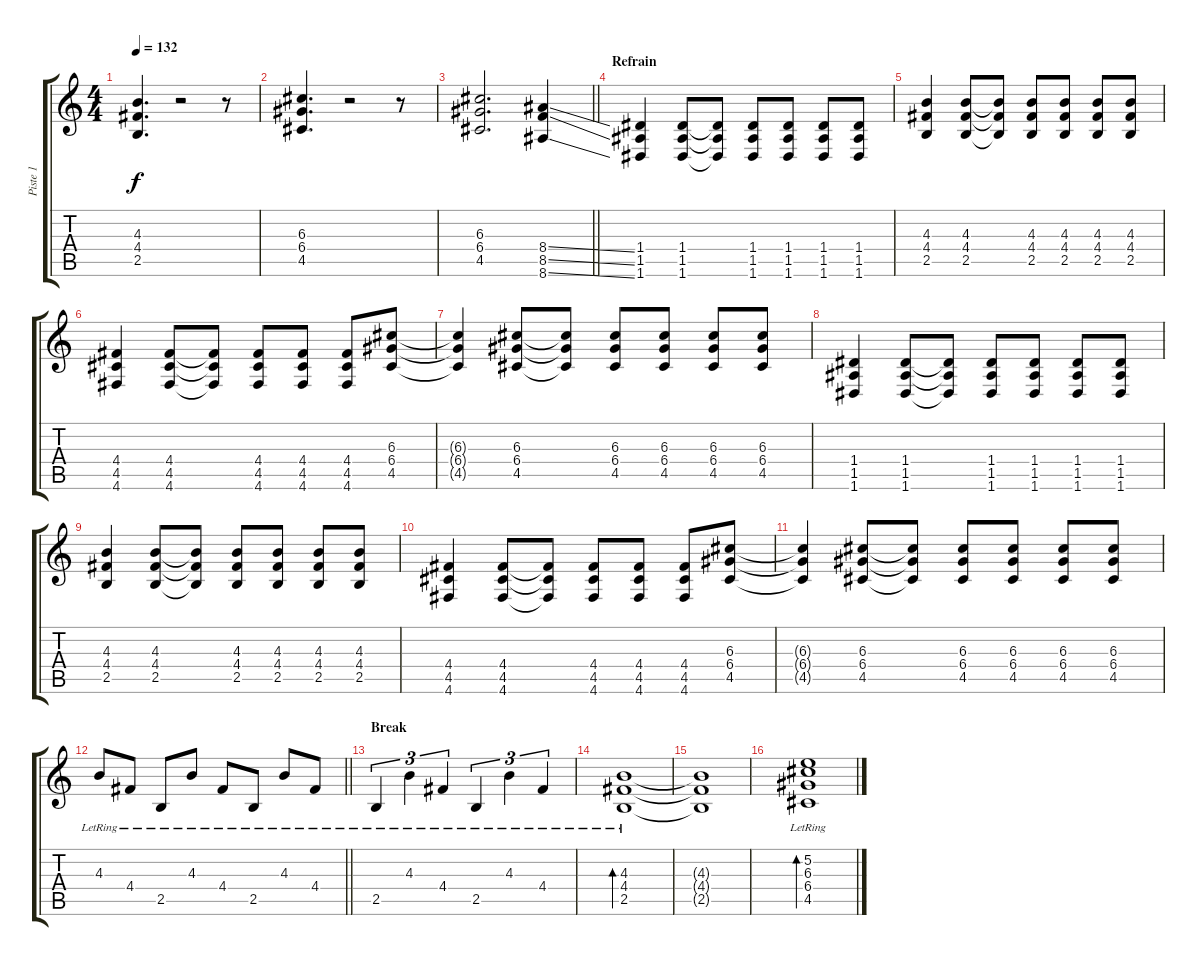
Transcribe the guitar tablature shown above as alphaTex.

\track ("Piste 1" "Piste 1") {instrument distortionguitar}
\staff {score tabs}
\tuning (E4 B3 G3 D3 A2 D2) {hide}
\ts (4 4)
\tempo 132
\clef g2
\ks c
(4.3 4.4 2.5).4{d dy f} r.2 r.8 |
(6.3 6.4 4.5).4{d} r.2 r.8 |
\barLineRight lightlight
(6.3 6.4 4.5).2{d} (8.4{ss} 8.5{ss} 8.6{ss}).4 |
\section ("" "Refrain")
(1.4 1.5 1.6).4 (1.4 1.5 1.6).8 (1.4{t} 1.5{t} 1.6{t}).8 (1.4 1.5 1.6).8 (1.4 1.5 1.6).8 (1.4 1.5 1.6).8 (1.4 1.5 1.6).8 |
(4.3 4.4 2.5).4 (4.3 4.4 2.5).8 (4.3{t} 4.4{t} 2.5{t}).8 (4.3 4.4 2.5).8 (4.3 4.4 2.5).8 (4.3 4.4 2.5).8 (4.3 4.4 2.5).8 |
(4.4 4.5 4.6).4 (4.4 4.5 4.6).8 (4.4{t} 4.5{t} 4.6{t}).8 (4.4 4.5 4.6).8 (4.4 4.5 4.6).8 (4.4 4.5 4.6).8 (6.3 6.4 4.5).8 |
(6.3{t} 6.4{t} 4.5{t}).4 (6.3 6.4 4.5).8 (6.3{t} 6.4{t} 4.5{t}).8 (6.3 6.4 4.5).8 (6.3 6.4 4.5).8 (6.3 6.4 4.5).8 (6.3 6.4 4.5).8 |
(1.4 1.5 1.6).4 (1.4 1.5 1.6).8 (1.4{t} 1.5{t} 1.6{t}).8 (1.4 1.5 1.6).8 (1.4 1.5 1.6).8 (1.4 1.5 1.6).8 (1.4 1.5 1.6).8 |
(4.3 4.4 2.5).4 (4.3 4.4 2.5).8 (4.3{t} 4.4{t} 2.5{t}).8 (4.3 4.4 2.5).8 (4.3 4.4 2.5).8 (4.3 4.4 2.5).8 (4.3 4.4 2.5).8 |
(4.4 4.5 4.6).4 (4.4 4.5 4.6).8 (4.4{t} 4.5{t} 4.6{t}).8 (4.4 4.5 4.6).8 (4.4 4.5 4.6).8 (4.4 4.5 4.6).8 (6.3 6.4 4.5).8 |
(6.3{t} 6.4{t} 4.5{t}).4 (6.3 6.4 4.5).8 (6.3{t} 6.4{t} 4.5{t}).8 (6.3 6.4 4.5).8 (6.3 6.4 4.5).8 (6.3 6.4 4.5).8 (6.3 6.4 4.5).8 |
\barLineRight lightlight
4.3{lr}.8{instrument electricguitarclean} 4.4{lr}.8 2.5{lr}.8 4.3{lr}.8 4.4{lr}.8 2.5{lr}.8 4.3{lr}.8 4.4{lr}.8 |
\section ("" "Break")
2.5{lr}.4{tu (3 2)} 4.3{lr}.4{tu (3 2)} 4.4{lr}.4{tu (3 2)} 2.5{lr}.4{tu (3 2)} 4.3{lr}.4{tu (3 2)} 4.4{lr}.4{tu (3 2)} |
(4.3{lr} 4.4{lr} 2.5{lr}).1{bd 480} |
(4.3{t} 4.4{t} 2.5{t}).1 |
(5.2{lr} 6.3{lr} 6.4{lr} 4.5{lr}).1{bd 480}
